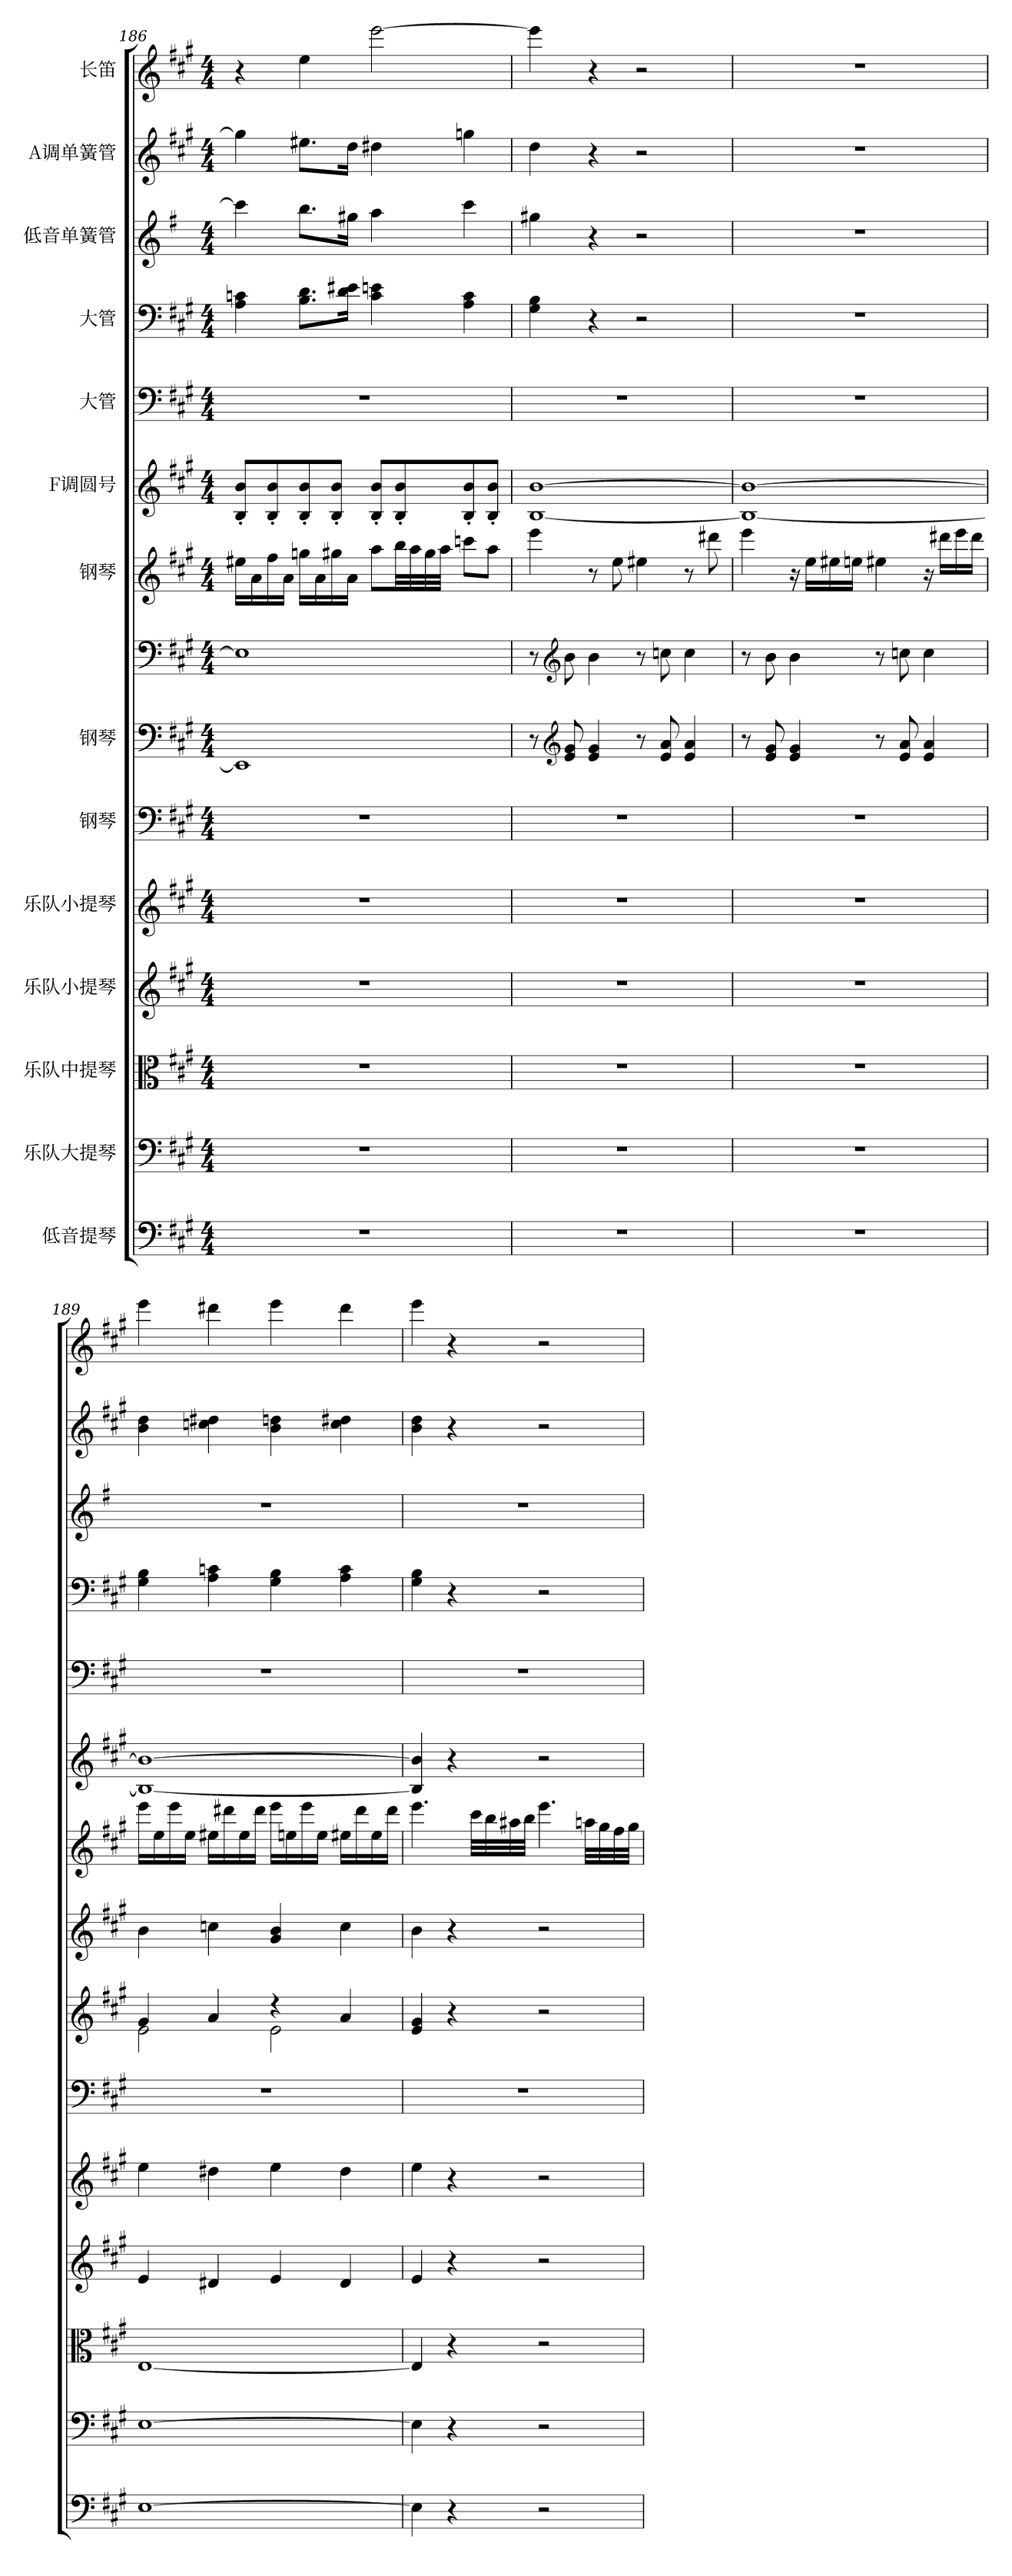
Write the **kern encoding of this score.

**kern	**kern	**kern	**kern	**kern	**kern	**kern	**kern	**kern	**kern	**kern	**kern	**kern	**kern	**kern
*part14	*part13	*part12	*part11	*part10	*part9	*part8	*part8	*part7	*part6	*part5	*part4	*part3	*part2	*part1
*staff15	*staff14	*staff13	*staff12	*staff11	*staff10	*staff9	*staff8	*staff7	*staff6	*staff5	*staff4	*staff3	*staff2	*staff1
*I"低音提琴	*I"乐队大提琴	*I"乐队中提琴	*I"乐队小提琴	*I"乐队小提琴	*I"钢琴	*I"钢琴	*	*I"钢琴	*I"F调圆号	*I"大管	*I"大管	*I"低音单簧管	*I"A调单簧管	*I"长笛
!!LO:PB:g=z
*clefF4	*clefF4	*clefC3	*clefG2	*clefG2	*clefF4	*clefF4	*clefF4	*clefG2	*clefG2	*clefF4	*clefF4	*clefG2	*clefG2	*clefG2
*ITrd7c12	*	*	*	*	*	*	*	*	*ITrd4c7	*	*	*ITrd8c14	*ITrd2c3	*
*k[f#c#g#]	*k[f#c#g#]	*k[f#c#g#]	*k[f#c#g#]	*k[f#c#g#]	*k[f#c#g#]	*k[f#c#g#]	*k[f#c#g#]	*k[f#c#g#]	*k[f#c#]	*k[f#c#g#]	*k[f#c#g#]	*k[f#]	*k[f#c#g#d#a#e#]	*k[f#c#g#]
*M4/4	*M4/4	*M4/4	*M4/4	*M4/4	*M4/4	*M4/4	*M4/4	*M4/4	*M4/4	*M4/4	*M4/4	*M4/4	*M4/4	*M4/4
=186	=186	=186	=186	=186	=186	=186	=186	=186	=186	=186	=186	=186	=186	=186
1r	1r	1r	1r	1r	1r	1EE]	1E]	16ee#X\LL	8E/' 8e/'L	1r	4A\ 4cn\	4cc\]	4ee\]	4r
.	.	.	.	.	.	.	.	16a\	.	.	.	.	.	.
.	.	.	.	.	.	.	.	16ff#\	8E/' 8e/'	.	.	.	.	.
.	.	.	.	.	.	.	.	16a\JJ	.	.	.	.	.	.
.	.	.	.	.	.	.	.	16ggn\LL	8E/' 8e/'	.	8.B\ 8.d\L	8.b\L	8.cc##X\L	4ee\
.	.	.	.	.	.	.	.	16a\	.	.	.	.	.	.
.	.	.	.	.	.	.	.	16gg#X\	8E/' 8e/'J	.	.	.	.	.
.	.	.	.	.	.	.	.	16a\JJ	.	.	16d\ 16e#X\Jk	16g#X\Jk	16b\Jk	.
.	.	.	.	.	.	.	.	8aa\L	8E/' 8e/'L	.	4c\ 4en\	4a\	4b#X\	[2eee\
.	.	.	.	.	.	.	.	32bb\LL	8E/' 8e/'	.	.	.	.	.
.	.	.	.	.	.	.	.	32aa\	.	.	.	.	.	.
.	.	.	.	.	.	.	.	32gg#\	.	.	.	.	.	.
.	.	.	.	.	.	.	.	32aa\JJJ	.	.	.	.	.	.
.	.	.	.	.	.	.	.	8cccn\L	8E/' 8e/'	.	4A\ 4c\	4cc\	4een\	.
.	.	.	.	.	.	.	.	8aa\J	8E/' 8e/'J	.	.	.	.	.
=187	=187	=187	=187	=187	=187	=187	=187	=187	=187	=187	=187	=187	=187	=187
1r	1r	1r	1r	1r	1r	8r	8r	4eee\	[1E [1e	1r	4G#\ 4B\	4g#X\	4b\	4eee\]
*	*	*	*	*	*	*clefG2	*clefG2	*	*	*	*	*	*	*
.	.	.	.	.	.	8e/ 8g#/	8b\	.	.	.	.	.	.	.
.	.	.	.	.	.	4e/ 4g#/	4b\	8r	.	.	4r	4r	4r	4r
.	.	.	.	.	.	.	.	8ee\	.	.	.	.	.	.
.	.	.	.	.	.	8r	8r	4ee#X\	.	.	2r	2r	2r	2r
.	.	.	.	.	.	8e/ 8a/	8ccn\	.	.	.	.	.	.	.
.	.	.	.	.	.	4e/ 4a/	4cc\	8r	.	.	.	.	.	.
.	.	.	.	.	.	.	.	8ddd#X\	.	.	.	.	.	.
!!LO:PB:g=z
=188	=188	=188	=188	=188	=188	=188	=188	=188	=188	=188	=188	=188	=188	=188
1r	1r	1r	1r	1r	1r	8r	8r	4eee\	1E_ 1e_	1r	1r	1r	1r	1r
.	.	.	.	.	.	8e/ 8g#/	8b\	.	.	.	.	.	.	.
.	.	.	.	.	.	4e/ 4g#/	4b\	16r	.	.	.	.	.	.
.	.	.	.	.	.	.	.	16ee\LL	.	.	.	.	.	.
.	.	.	.	.	.	.	.	16ee#X\	.	.	.	.	.	.
.	.	.	.	.	.	.	.	16een\JJ	.	.	.	.	.	.
.	.	.	.	.	.	8r	8r	4ee#X\	.	.	.	.	.	.
.	.	.	.	.	.	8e/ 8a/	8ccn\	.	.	.	.	.	.	.
.	.	.	.	.	.	4e/ 4a/	4cc\	16r	.	.	.	.	.	.
.	.	.	.	.	.	.	.	16ddd#X\LL	.	.	.	.	.	.
.	.	.	.	.	.	.	.	16eee\	.	.	.	.	.	.
.	.	.	.	.	.	.	.	16ddd#\JJ	.	.	.	.	.	.
=189	=189	=189	=189	=189	=189	=189	=189	=189	=189	=189	=189	=189	=189	=189
*	*	*	*	*	*	*^	*	*	*	*	*	*	*	*
[1EE	[1E	[1E	4e/	4ee\	1r	4g#/	2e\	4b\	16eee\LL	1E_ 1e_	1r	4G#\ 4B\	1r	4g#\ 4b\	4eee\
.	.	.	.	.	.	.	.	.	16ee\	.	.	.	.	.	.
.	.	.	.	.	.	.	.	.	16eee\	.	.	.	.	.	.
.	.	.	.	.	.	.	.	.	16ee\JJ	.	.	.	.	.	.
.	.	.	4d#X/	4dd#X\	.	4a/	.	4ccn\	16ee#X\LL	.	.	4A\ 4cn\	.	4an\ 4b#X\	4ddd#X\
.	.	.	.	.	.	.	.	.	16ddd#X\	.	.	.	.	.	.
.	.	.	.	.	.	.	.	.	16ee#\	.	.	.	.	.	.
.	.	.	.	.	.	.	.	.	16ddd#\JJ	.	.	.	.	.	.
.	.	.	4e/	4ee\	.	4r	2e\	4g#/ 4b/	16eee\LL	.	.	4G#\ 4B\	.	4g#\ 4bn\	4eee\
.	.	.	.	.	.	.	.	.	16een\	.	.	.	.	.	.
.	.	.	.	.	.	.	.	.	16eee\	.	.	.	.	.	.
.	.	.	.	.	.	.	.	.	16ee\JJ	.	.	.	.	.	.
.	.	.	4d#/	4dd#\	.	4a/	.	4cc\	16ee#X\LL	.	.	4A\ 4c\	.	4a\ 4b#X\	4ddd#\
.	.	.	.	.	.	.	.	.	16ddd#\	.	.	.	.	.	.
.	.	.	.	.	.	.	.	.	16ee#\	.	.	.	.	.	.
.	.	.	.	.	.	.	.	.	16ddd#\JJ	.	.	.	.	.	.
*	*	*	*	*	*	*v	*v	*	*	*	*	*	*	*	*
!!LO:PB:g=z
=190	=190	=190	=190	=190	=190	=190	=190	=190	=190	=190	=190	=190	=190	=190
4EE\]	4E\]	4E/]	4e/	4ee\	1r	4e/ 4g#/	4b\	4.eee\	4E/] 4e/]	1r	4G#\ 4B\	1r	4g#\ 4b\	4eee\
4r	4r	4r	4r	4r	.	4r	4r	.	4r	.	4r	.	4r	4r
.	.	.	.	.	.	.	.	32ccc#\LLL	.	.	.	.	.	.
.	.	.	.	.	.	.	.	32bb\	.	.	.	.	.	.
.	.	.	.	.	.	.	.	32aa#X\	.	.	.	.	.	.
.	.	.	.	.	.	.	.	32bb\JJJ	.	.	.	.	.	.
2r	2r	2r	2r	2r	.	2r	2r	4.eee\	2r	.	2r	.	2r	2r
.	.	.	.	.	.	.	.	32aan\LLL	.	.	.	.	.	.
.	.	.	.	.	.	.	.	32gg#\	.	.	.	.	.	.
.	.	.	.	.	.	.	.	32ff#\	.	.	.	.	.	.
.	.	.	.	.	.	.	.	32gg#\JJJ	.	.	.	.	.	.
=	=	=	=	=	=	=	=	=	=	=	=	=	=	=
*-	*-	*-	*-	*-	*-	*-	*-	*-	*-	*-	*-	*-	*-	*-
